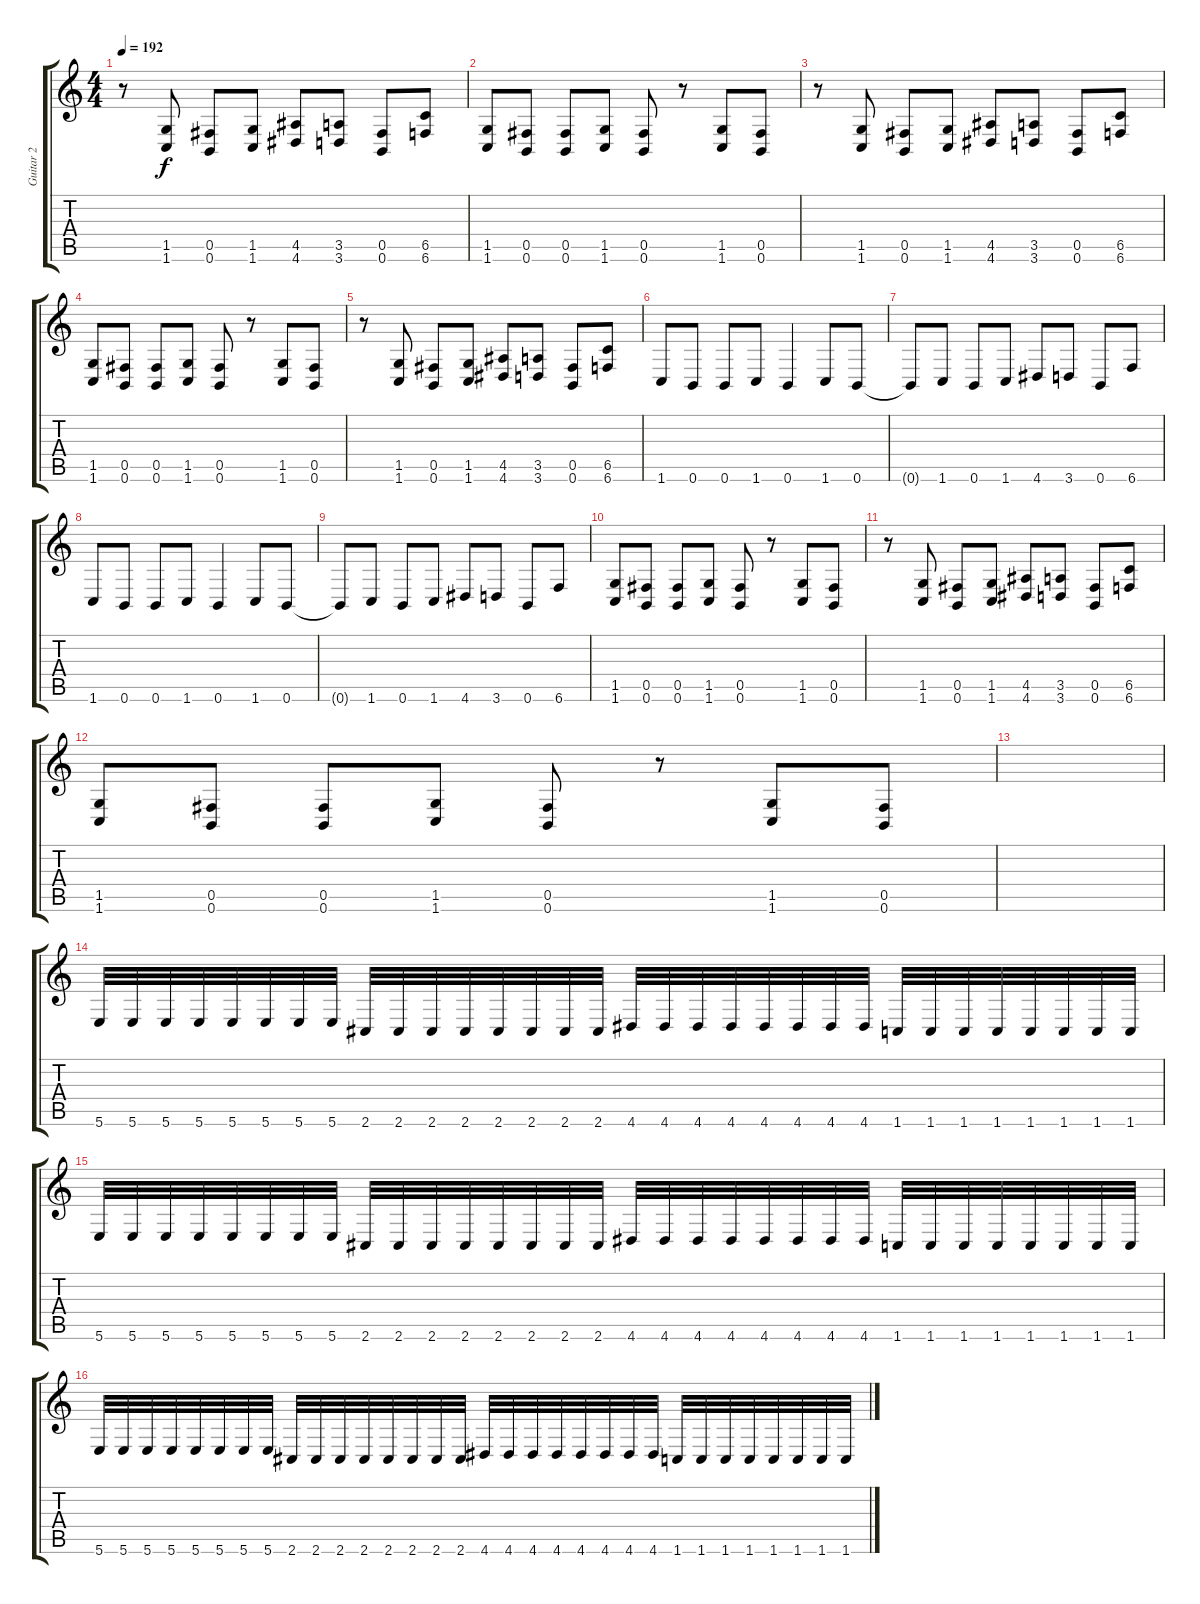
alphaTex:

\track ("Guitar 2" "Guitar 2") {instrument overdrivenguitar}
\staff {score tabs}
\tuning (Db4 Ab3 E3 B2 Gb2 B1) {hide}
\ts (4 4)
\tempo 192
\clef g2
\ks c
r.8{dy f} (1.5 1.6).8 (0.5 0.6).8 (1.5 1.6).8 (4.5 4.6).8 (3.5 3.6).8 (0.5 0.6).8 (6.5 6.6).8 |
(1.5 1.6).8 (0.5 0.6).8 (0.5 0.6).8 (1.5 1.6).8 (0.5 0.6).8 r.8 (1.5 1.6).8 (0.5 0.6).8 |
r.8 (1.5 1.6).8 (0.5 0.6).8 (1.5 1.6).8 (4.5 4.6).8 (3.5 3.6).8 (0.5 0.6).8 (6.5 6.6).8 |
(1.5 1.6).8 (0.5 0.6).8 (0.5 0.6).8 (1.5 1.6).8 (0.5 0.6).8 r.8 (1.5 1.6).8 (0.5 0.6).8 |
r.8 (1.5 1.6).8 (0.5 0.6).8 (1.5 1.6).8 (4.5 4.6).8 (3.5 3.6).8 (0.5 0.6).8 (6.5 6.6).8 |
1.6.8 0.6.8 0.6.8 1.6.8 0.6.4 1.6.8 0.6.8 |
0.6{t}.8 1.6.8 0.6.8 1.6.8 4.6.8 3.6.8 0.6.8 6.6.8 |
1.6.8 0.6.8 0.6.8 1.6.8 0.6.4 1.6.8 0.6.8 |
0.6{t}.8 1.6.8 0.6.8 1.6.8 4.6.8 3.6.8 0.6.8 6.6.8 |
(1.5 1.6).8 (0.5 0.6).8 (0.5 0.6).8 (1.5 1.6).8 (0.5 0.6).8 r.8 (1.5 1.6).8 (0.5 0.6).8 |
r.8 (1.5 1.6).8 (0.5 0.6).8 (1.5 1.6).8 (4.5 4.6).8 (3.5 3.6).8 (0.5 0.6).8 (6.5 6.6).8 |
(1.5 1.6).8 (0.5 0.6).8 (0.5 0.6).8 (1.5 1.6).8 (0.5 0.6).8 r.8 (1.5 1.6).8 (0.5 0.6).8 |
|
5.6.32 5.6.32 5.6.32 5.6.32 5.6.32 5.6.32 5.6.32 5.6.32 2.6.32 2.6.32 2.6.32 2.6.32 2.6.32 2.6.32 2.6.32 2.6.32 4.6.32 4.6.32 4.6.32 4.6.32 4.6.32 4.6.32 4.6.32 4.6.32 1.6.32 1.6.32 1.6.32 1.6.32 1.6.32 1.6.32 1.6.32 1.6.32 |
5.6.32 5.6.32 5.6.32 5.6.32 5.6.32 5.6.32 5.6.32 5.6.32 2.6.32 2.6.32 2.6.32 2.6.32 2.6.32 2.6.32 2.6.32 2.6.32 4.6.32 4.6.32 4.6.32 4.6.32 4.6.32 4.6.32 4.6.32 4.6.32 1.6.32 1.6.32 1.6.32 1.6.32 1.6.32 1.6.32 1.6.32 1.6.32 |
5.6.32 5.6.32 5.6.32 5.6.32 5.6.32 5.6.32 5.6.32 5.6.32 2.6.32 2.6.32 2.6.32 2.6.32 2.6.32 2.6.32 2.6.32 2.6.32 4.6.32 4.6.32 4.6.32 4.6.32 4.6.32 4.6.32 4.6.32 4.6.32 1.6.32 1.6.32 1.6.32 1.6.32 1.6.32 1.6.32 1.6.32 1.6.32
